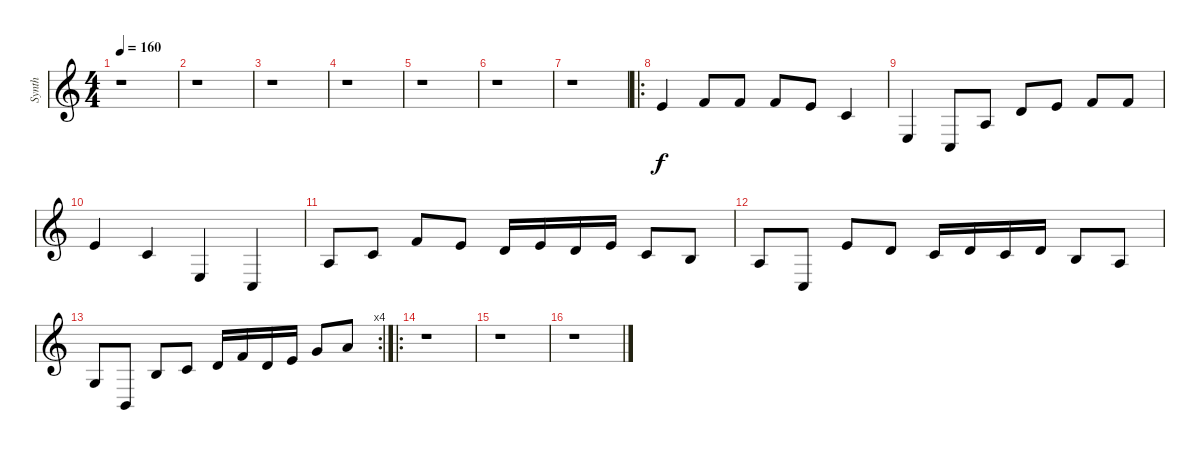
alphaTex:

\track ("Synth" "Synth") {instrument acousticgrandpiano}
\staff {score}
\tuning (E4 B3 G3 D3 A2 E2) {hide}
\ts (4 4)
\tempo 160
\clef g2
\ks c
r.1{dy f instrument acousticgrandpiano} |
r.1 |
r.1 |
r.1 |
r.1 |
r.1 |
r.1 |
\ro
5.2.4 6.2.8 6.2.8 6.2.8 5.2.8 1.2.4 |
2.4.4 3.5.8 2.3.8 3.2.8 5.2.8 6.2.8 6.2.8 |
5.2.4 1.2.4 2.4.4 3.5.4 |
2.3.8 1.2.8 6.2.8 5.2.8 3.2.16 5.2.16 3.2.16 5.2.16 1.2.8 0.2.8 |
2.3.8 3.5.8 5.2.8 3.2.8 1.2.16 3.2.16 1.2.16 3.2.16 4.3.8 2.3.8 |
\rc 4
0.3.8 2.5.8 4.3.8 1.2.8 3.2.16 6.2.16 3.2.16 5.2.16 8.2.8 10.2.8 |
\ro
r.1 |
r.1 |
r.1
